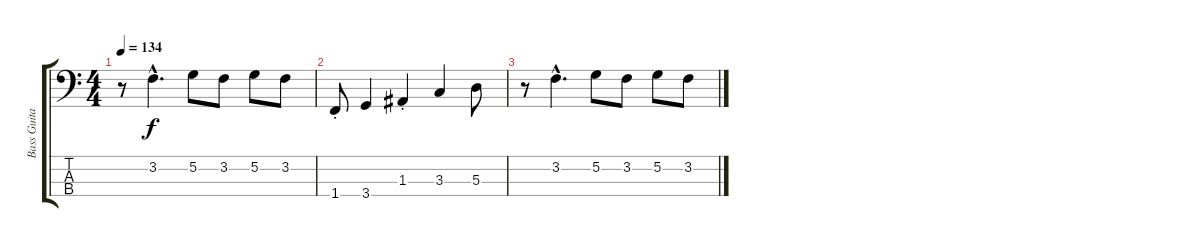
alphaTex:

\track ("Bass Guitar" "Bass Guita") {instrument acousticbass}
\staff {score tabs}
\tuning (G2 D2 A1 E1) {hide}
\ts (4 4)
\tempo 134
\clef f4
\ks c
r.8{dy f} 3.2{hac}.4{d} 5.2.8 3.2.8 5.2.8 3.2.8 |
1.4{st}.8 3.4.4 1.3{st}.4 3.3.4 5.3.8 |
r.8 3.2{hac}.4{d} 5.2.8 3.2.8 5.2.8 3.2.8
